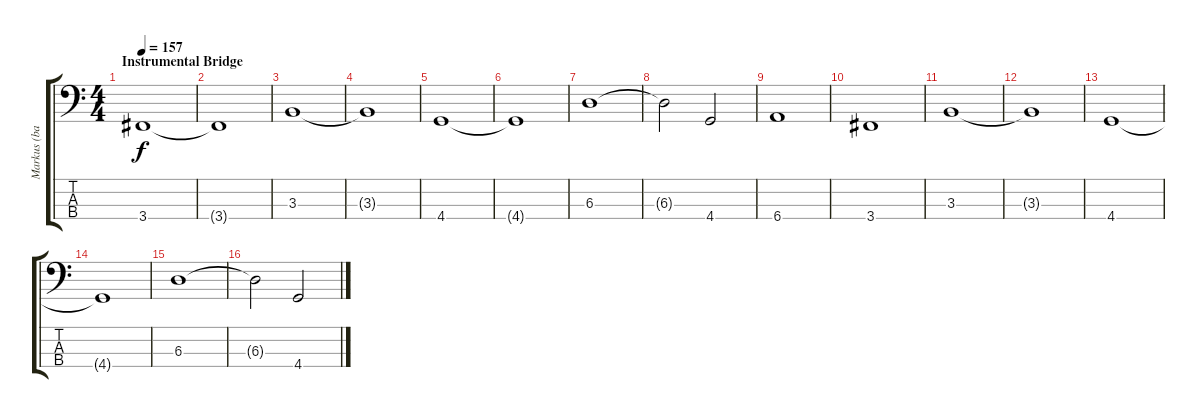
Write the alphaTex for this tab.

\track ("Markus (bass)" "Markus (ba") {instrument electricbassfinger}
\staff {score tabs}
\tuning (Gb2 Db2 Ab1 Eb1) {hide}
\ts (4 4)
\section ("" "Instrumental Bridge")
\tempo 157
\clef f4
\ks c
3.4.1{dy f} |
3.4{t}.1 |
3.3.1 |
3.3{t}.1 |
4.4.1 |
4.4{t}.1 |
6.3.1 |
6.3{t}.2 4.4.2 |
6.4.1 |
3.4.1 |
3.3.1 |
3.3{t}.1 |
4.4.1 |
4.4{t}.1 |
6.3.1 |
6.3{t}.2 4.4.2
